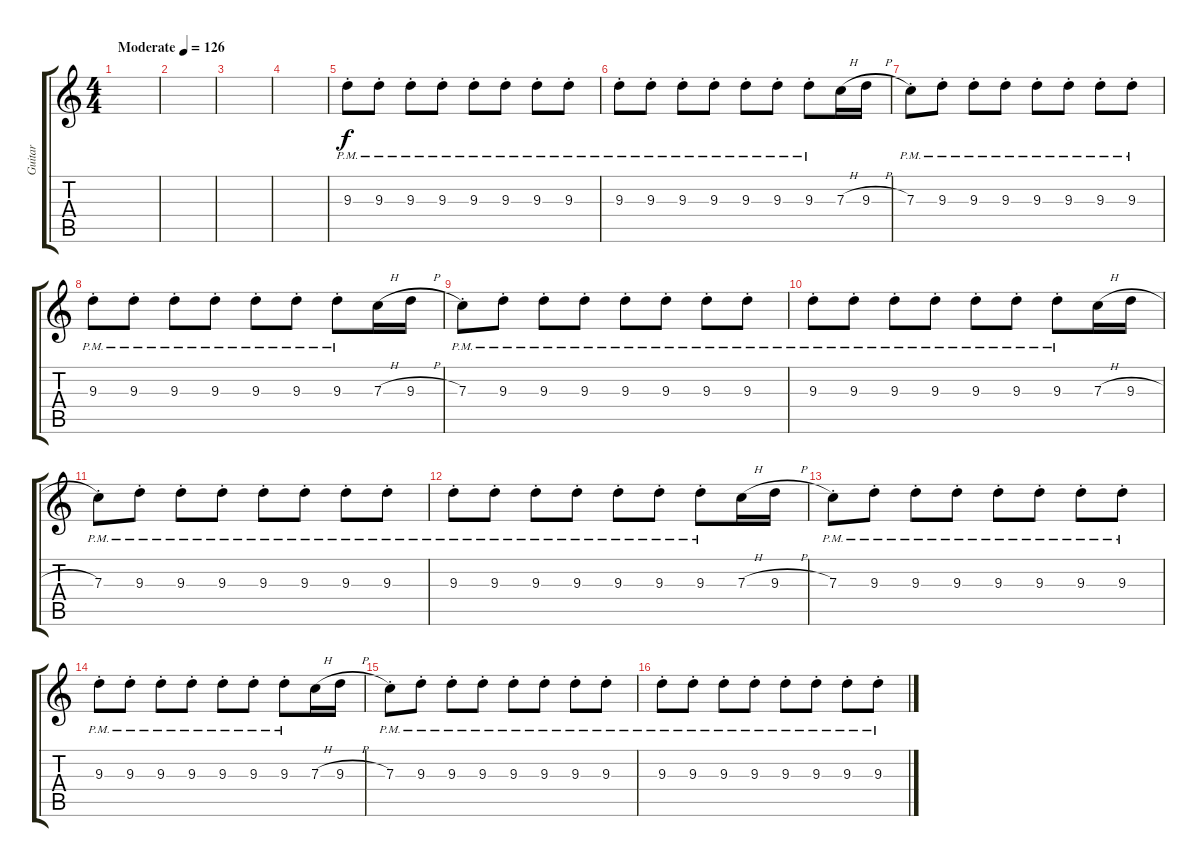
\track ("Guitar" "Guitar") {instrument distortionguitar}
\staff {score tabs}
\tuning (D4 A3 F3 C3 G2 C2) {hide}
\ts (4 4)
\tempo (126 "Moderate")
\clef g2
\ks c
|
|
|
|
9.3{pm st}.8{volume 13} 9.3{pm st}.8 9.3{pm st}.8 9.3{pm st}.8 9.3{pm st}.8 9.3{pm st}.8 9.3{pm st}.8 9.3{pm st}.8 |
9.3{pm st}.8 9.3{pm st}.8 9.3{pm st}.8 9.3{pm st}.8 9.3{pm st}.8 9.3{pm st}.8 9.3{pm st}.8 7.3{h}.16 9.3{h}.16 |
7.3{pm st}.8 9.3{pm st}.8 9.3{pm st}.8 9.3{pm st}.8 9.3{pm st}.8 9.3{pm st}.8 9.3{pm st}.8 9.3{pm st}.8 |
9.3{pm st}.8 9.3{pm st}.8 9.3{pm st}.8 9.3{pm st}.8 9.3{pm st}.8 9.3{pm st}.8 9.3{pm st}.8 7.3{h}.16 9.3{h}.16 |
7.3{pm st}.8 9.3{pm st}.8 9.3{pm st}.8 9.3{pm st}.8 9.3{pm st}.8 9.3{pm st}.8 9.3{pm st}.8 9.3{pm st}.8 |
9.3{pm st}.8 9.3{pm st}.8 9.3{pm st}.8 9.3{pm st}.8 9.3{pm st}.8 9.3{pm st}.8 9.3{pm st}.8 7.3{h}.16 9.3{h}.16 |
7.3{pm st}.8 9.3{pm st}.8 9.3{pm st}.8 9.3{pm st}.8 9.3{pm st}.8 9.3{pm st}.8 9.3{pm st}.8 9.3{pm st}.8 |
9.3{pm st}.8 9.3{pm st}.8 9.3{pm st}.8 9.3{pm st}.8 9.3{pm st}.8 9.3{pm st}.8 9.3{pm st}.8 7.3{h}.16 9.3{h}.16 |
7.3{pm st}.8 9.3{pm st}.8 9.3{pm st}.8 9.3{pm st}.8 9.3{pm st}.8 9.3{pm st}.8 9.3{pm st}.8 9.3{pm st}.8 |
9.3{pm st}.8 9.3{pm st}.8 9.3{pm st}.8 9.3{pm st}.8 9.3{pm st}.8 9.3{pm st}.8 9.3{pm st}.8 7.3{h}.16 9.3{h}.16 |
7.3{pm st}.8 9.3{pm st}.8 9.3{pm st}.8 9.3{pm st}.8 9.3{pm st}.8 9.3{pm st}.8 9.3{pm st}.8 9.3{pm st}.8 |
9.3{pm st}.8 9.3{pm st}.8 9.3{pm st}.8 9.3{pm st}.8 9.3{pm st}.8 9.3{pm st}.8 9.3{pm st}.8 9.3{pm st}.8
